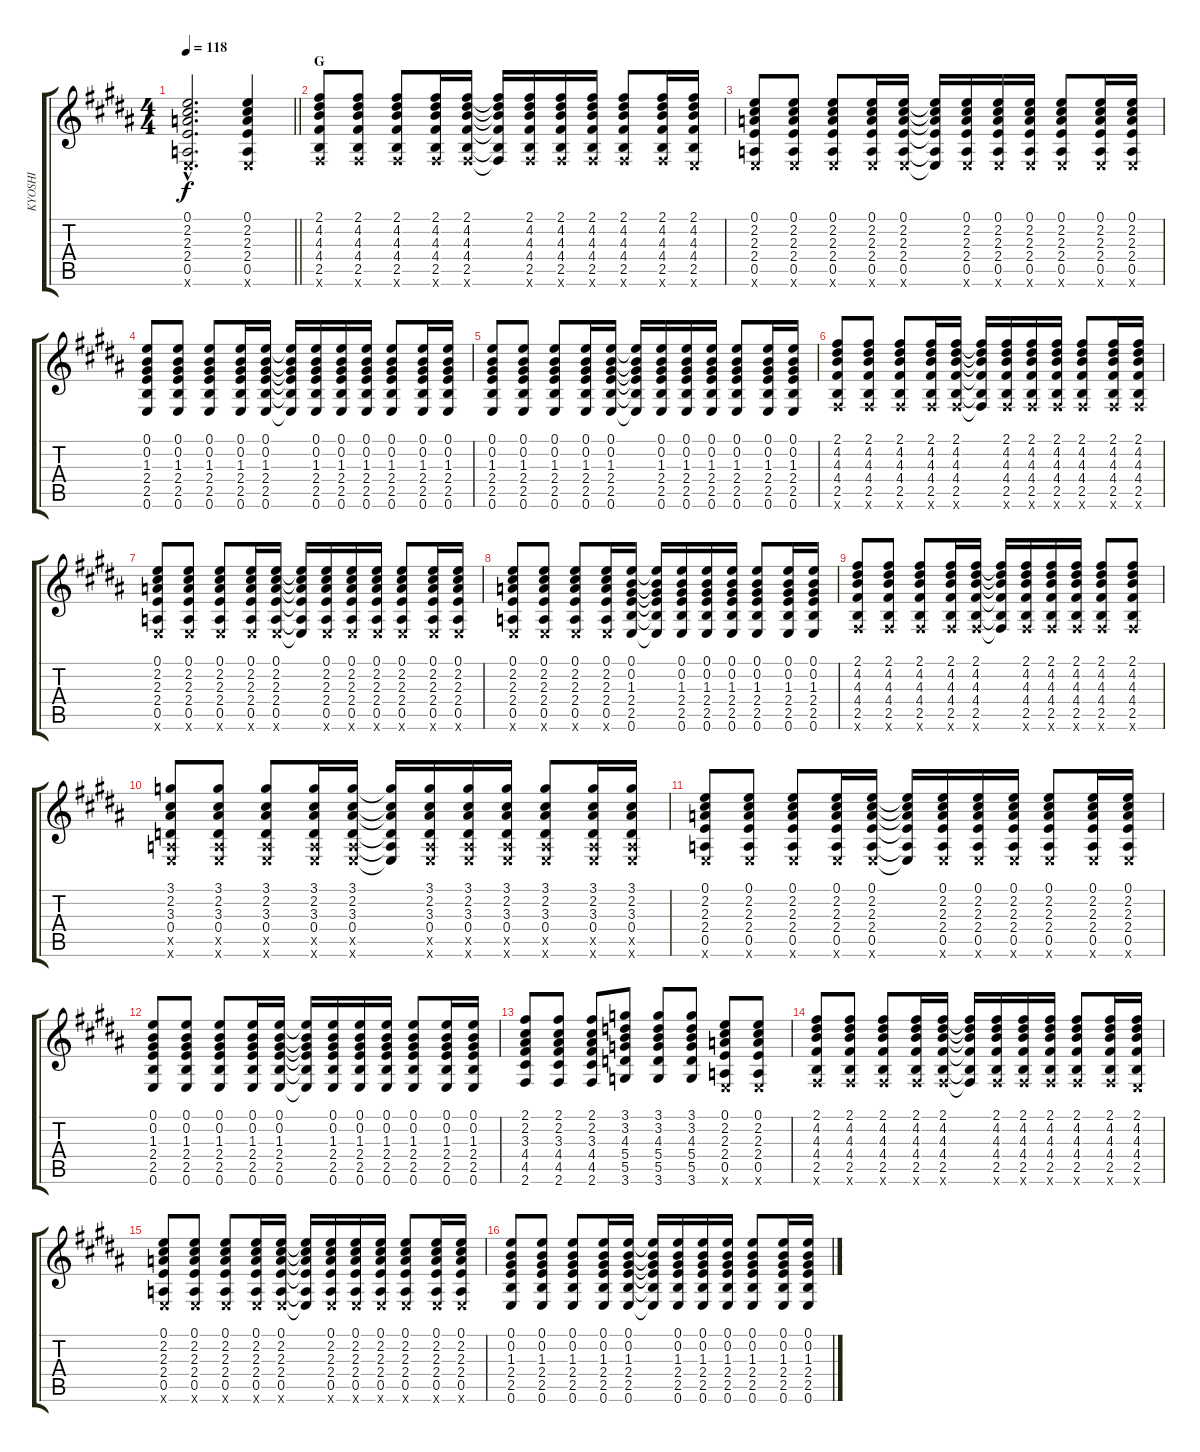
\track ("KYOSHI" "KYOSHI") {instrument acousticguitarnylon}
\staff {score tabs}
\tuning (E4 B3 G3 D3 A2 E2) {hide}
\ts (4 4)
\tempo 118
\clef g2
\barLineRight lightlight
\ks b
(0.1{hac} 2.2{hac} 2.3{hac} 2.4{hac} 0.5{hac} 0.6{hac x}).2{d dy f} (0.1 2.2 2.3 2.4 0.5 0.6{x}).4 |
\section ("" "G")
(2.1 4.2 4.3 4.4 2.5 2.6{x}).8 (2.1 4.2 4.3 4.4 2.5 2.6{x}).8 (2.1 4.2 4.3 4.4 2.5 2.6{x}).8 (2.1 4.2 4.3 4.4 2.5 2.6{x}).16 (2.1 4.2 4.3 4.4 2.5 2.6{x}).16 (2.1{t} 4.2{t} 4.3{t} 4.4{t} 2.5{t} 2.6{t}).16 (2.1 4.2 4.3 4.4 2.5 2.6{x}).16 (2.1 4.2 4.3 4.4 2.5 2.6{x}).16 (2.1 4.2 4.3 4.4 2.5 2.6{x}).16 (2.1 4.2 4.3 4.4 2.5 2.6{x}).8 (2.1 4.2 4.3 4.4 2.5 2.6{x}).16 (2.1 4.2 4.3 4.4 2.5 0.6{x}).16 |
(0.1 2.2 2.3 2.4 0.5 0.6{x}).8 (0.1 2.2 2.3 2.4 0.5 0.6{x}).8 (0.1 2.2 2.3 2.4 0.5 0.6{x}).8 (0.1 2.2 2.3 2.4 0.5 0.6{x}).16 (0.1 2.2 2.3 2.4 0.5 0.6{x}).16 (0.1{t} 2.2{t} 2.3{t} 2.4{t} 0.5{t} 0.6{t}).16 (0.1 2.2 2.3 2.4 0.5 0.6{x}).16 (0.1 2.2 2.3 2.4 0.5 0.6{x}).16 (0.1 2.2 2.3 2.4 0.5 0.6{x}).16 (0.1 2.2 2.3 2.4 0.5 0.6{x}).8 (0.1 2.2 2.3 2.4 0.5 0.6{x}).16 (0.1 2.2 2.3 2.4 0.5 0.6{x}).16 |
(0.1 0.2 1.3 2.4 2.5 0.6).8 (0.1 0.2 1.3 2.4 2.5 0.6).8 (0.1 0.2 1.3 2.4 2.5 0.6).8 (0.1 0.2 1.3 2.4 2.5 0.6).16 (0.1 0.2 1.3 2.4 2.5 0.6).16 (0.1{t} 0.2{t} 1.3{t} 2.4{t} 2.5{t} 0.6{t}).16 (0.1 0.2 1.3 2.4 2.5 0.6).16 (0.1 0.2 1.3 2.4 2.5 0.6).16 (0.1 0.2 1.3 2.4 2.5 0.6).16 (0.1 0.2 1.3 2.4 2.5 0.6).8 (0.1 0.2 1.3 2.4 2.5 0.6).16 (0.1 0.2 1.3 2.4 2.5 0.6).16 |
(0.1 0.2 1.3 2.4 2.5 0.6).8 (0.1 0.2 1.3 2.4 2.5 0.6).8 (0.1 0.2 1.3 2.4 2.5 0.6).8 (0.1 0.2 1.3 2.4 2.5 0.6).16 (0.1 0.2 1.3 2.4 2.5 0.6).16 (0.1{t} 0.2{t} 1.3{t} 2.4{t} 2.5{t} 0.6{t}).16 (0.1 0.2 1.3 2.4 2.5 0.6).16 (0.1 0.2 1.3 2.4 2.5 0.6).16 (0.1 0.2 1.3 2.4 2.5 0.6).16 (0.1 0.2 1.3 2.4 2.5 0.6).8 (0.1 0.2 1.3 2.4 2.5 0.6).16 (0.1 0.2 1.3 2.4 2.5 0.6).16 |
(2.1 4.2 4.3 4.4 2.5 2.6{x}).8 (2.1 4.2 4.3 4.4 2.5 2.6{x}).8 (2.1 4.2 4.3 4.4 2.5 2.6{x}).8 (2.1 4.2 4.3 4.4 2.5 2.6{x}).16 (2.1 4.2 4.3 4.4 2.5 2.6{x}).16 (2.1{t} 4.2{t} 4.3{t} 4.4{t} 2.5{t} 2.6{t}).16 (2.1 4.2 4.3 4.4 2.5 2.6{x}).16 (2.1 4.2 4.3 4.4 2.5 2.6{x}).16 (2.1 4.2 4.3 4.4 2.5 2.6{x}).16 (2.1 4.2 4.3 4.4 2.5 2.6{x}).8 (2.1 4.2 4.3 4.4 2.5 2.6{x}).16 (2.1 4.2 4.3 4.4 2.5 2.6{x}).16 |
(0.1 2.2 2.3 2.4 0.5 0.6{x}).8 (0.1 2.2 2.3 2.4 0.5 0.6{x}).8 (0.1 2.2 2.3 2.4 0.5 0.6{x}).8 (0.1 2.2 2.3 2.4 0.5 0.6{x}).16 (0.1 2.2 2.3 2.4 0.5 0.6{x}).16 (0.1{t} 2.2{t} 2.3{t} 2.4{t} 0.5{t} 0.6{t}).16 (0.1 2.2 2.3 2.4 0.5 0.6{x}).16 (0.1 2.2 2.3 2.4 0.5 0.6{x}).16 (0.1 2.2 2.3 2.4 0.5 0.6{x}).16 (0.1 2.2 2.3 2.4 0.5 0.6{x}).8 (0.1 2.2 2.3 2.4 0.5 0.6{x}).16 (0.1 2.2 2.3 2.4 0.5 0.6{x}).16 |
(0.1 2.2 2.3 2.4 0.5 0.6{x}).8 (0.1 2.2 2.3 2.4 0.5 0.6{x}).8 (0.1 2.2 2.3 2.4 0.5 0.6{x}).8 (0.1 2.2 2.3 2.4 0.5 0.6{x}).16 (0.1 0.2 1.3 2.4 2.5 0.6).16 (0.1{t} 0.2{t} 1.3{t} 2.4{t} 2.5{t} 0.6{t}).16 (0.1 0.2 1.3 2.4 2.5 0.6).16 (0.1 0.2 1.3 2.4 2.5 0.6).16 (0.1 0.2 1.3 2.4 2.5 0.6).16 (0.1 0.2 1.3 2.4 2.5 0.6).8 (0.1 0.2 1.3 2.4 2.5 0.6).16 (0.1 0.2 1.3 2.4 2.5 0.6).16 |
(2.1 4.2 4.3 4.4 2.5 2.6{x}).8 (2.1 4.2 4.3 4.4 2.5 2.6{x}).8 (2.1 4.2 4.3 4.4 2.5 2.6{x}).8 (2.1 4.2 4.3 4.4 2.5 2.6{x}).16 (2.1 4.2 4.3 4.4 2.5 2.6{x}).16 (2.1{t} 4.2{t} 4.3{t} 4.4{t} 2.5{t} 2.6{t}).16 (2.1 4.2 4.3 4.4 2.5 2.6{x}).16 (2.1 4.2 4.3 4.4 2.5 2.6{x}).16 (2.1 4.2 4.3 4.4 2.5 2.6{x}).16 (2.1 4.2 4.3 4.4 2.5 2.6{x}).8 (2.1 4.2 4.3 4.4 2.5 2.6{x}).8 |
(3.1 2.2 3.3 0.4 0.5{x} 0.6{x}).8 (3.1 2.2 3.3 0.4 0.5{x} 0.6{x}).8 (3.1 2.2 3.3 0.4 0.5{x} 0.6{x}).8 (3.1 2.2 3.3 0.4 0.5{x} 0.6{x}).16 (3.1 2.2 3.3 0.4 0.5{x} 0.6{x}).16 (3.1{t} 2.2{t} 3.3{t} 0.4{t} 0.5{t} 0.6{t}).16 (3.1 2.2 3.3 0.4 0.5{x} 0.6{x}).16 (3.1 2.2 3.3 0.4 0.5{x} 0.6{x}).16 (3.1 2.2 3.3 0.4 0.5{x} 0.6{x}).16 (3.1 2.2 3.3 0.4 0.5{x} 0.6{x}).8 (3.1 2.2 3.3 0.4 0.5{x} 0.6{x}).16 (3.1 2.2 3.3 0.4 0.5{x} 0.6{x}).16 |
(0.1 2.2 2.3 2.4 0.5 0.6{x}).8 (0.1 2.2 2.3 2.4 0.5 0.6{x}).8 (0.1 2.2 2.3 2.4 0.5 0.6{x}).8 (0.1 2.2 2.3 2.4 0.5 0.6{x}).16 (0.1 2.2 2.3 2.4 0.5 0.6{x}).16 (0.1{t} 2.2{t} 2.3{t} 2.4{t} 0.5{t} 0.6{t}).16 (0.1 2.2 2.3 2.4 0.5 0.6{x}).16 (0.1 2.2 2.3 2.4 0.5 0.6{x}).16 (0.1 2.2 2.3 2.4 0.5 0.6{x}).16 (0.1 2.2 2.3 2.4 0.5 0.6{x}).8 (0.1 2.2 2.3 2.4 0.5 0.6{x}).16 (0.1 2.2 2.3 2.4 0.5 0.6{x}).16 |
(0.1 0.2 1.3 2.4 2.5 0.6).8 (0.1 0.2 1.3 2.4 2.5 0.6).8 (0.1 0.2 1.3 2.4 2.5 0.6).8 (0.1 0.2 1.3 2.4 2.5 0.6).16 (0.1 0.2 1.3 2.4 2.5 0.6).16 (0.1{t} 0.2{t} 1.3{t} 2.4{t} 2.5{t} 0.6{t}).16 (0.1 0.2 1.3 2.4 2.5 0.6).16 (0.1 0.2 1.3 2.4 2.5 0.6).16 (0.1 0.2 1.3 2.4 2.5 0.6).16 (0.1 0.2 1.3 2.4 2.5 0.6).8 (0.1 0.2 1.3 2.4 2.5 0.6).16 (0.1 0.2 1.3 2.4 2.5 0.6).16 |
(2.1 2.2 3.3 4.4 4.5 2.6).8 (2.1 2.2 3.3 4.4 4.5 2.6).8 (2.1 2.2 3.3 4.4 4.5 2.6).8 (3.1 3.2 4.3 5.4 5.5 3.6).8 (3.1 3.2 4.3 5.4 5.5 3.6).8 (3.1 3.2 4.3 5.4 5.5 3.6).8 (0.1 2.2 2.3 2.4 0.5 0.6{x}).8 (0.1 2.2 2.3 2.4 0.5 0.6{x}).8 |
(2.1 4.2 4.3 4.4 2.5 2.6{x}).8 (2.1 4.2 4.3 4.4 2.5 2.6{x}).8 (2.1 4.2 4.3 4.4 2.5 2.6{x}).8 (2.1 4.2 4.3 4.4 2.5 2.6{x}).16 (2.1 4.2 4.3 4.4 2.5 2.6{x}).16 (2.1{t} 4.2{t} 4.3{t} 4.4{t} 2.5{t} 2.6{t}).16 (2.1 4.2 4.3 4.4 2.5 2.6{x}).16 (2.1 4.2 4.3 4.4 2.5 2.6{x}).16 (2.1 4.2 4.3 4.4 2.5 2.6{x}).16 (2.1 4.2 4.3 4.4 2.5 2.6{x}).8 (2.1 4.2 4.3 4.4 2.5 2.6{x}).16 (2.1 4.2 4.3 4.4 2.5 0.6{x}).16 |
(0.1 2.2 2.3 2.4 0.5 0.6{x}).8 (0.1 2.2 2.3 2.4 0.5 0.6{x}).8 (0.1 2.2 2.3 2.4 0.5 0.6{x}).8 (0.1 2.2 2.3 2.4 0.5 0.6{x}).16 (0.1 2.2 2.3 2.4 0.5 0.6{x}).16 (0.1{t} 2.2{t} 2.3{t} 2.4{t} 0.5{t} 0.6{t}).16 (0.1 2.2 2.3 2.4 0.5 0.6{x}).16 (0.1 2.2 2.3 2.4 0.5 0.6{x}).16 (0.1 2.2 2.3 2.4 0.5 0.6{x}).16 (0.1 2.2 2.3 2.4 0.5 0.6{x}).8 (0.1 2.2 2.3 2.4 0.5 0.6{x}).16 (0.1 2.2 2.3 2.4 0.5 0.6{x}).16 |
(0.1 0.2 1.3 2.4 2.5 0.6).8 (0.1 0.2 1.3 2.4 2.5 0.6).8 (0.1 0.2 1.3 2.4 2.5 0.6).8 (0.1 0.2 1.3 2.4 2.5 0.6).16 (0.1 0.2 1.3 2.4 2.5 0.6).16 (0.1{t} 0.2{t} 1.3{t} 2.4{t} 2.5{t} 0.6{t}).16 (0.1 0.2 1.3 2.4 2.5 0.6).16 (0.1 0.2 1.3 2.4 2.5 0.6).16 (0.1 0.2 1.3 2.4 2.5 0.6).16 (0.1 0.2 1.3 2.4 2.5 0.6).8 (0.1 0.2 1.3 2.4 2.5 0.6).16 (0.1 0.2 1.3 2.4 2.5 0.6).16
